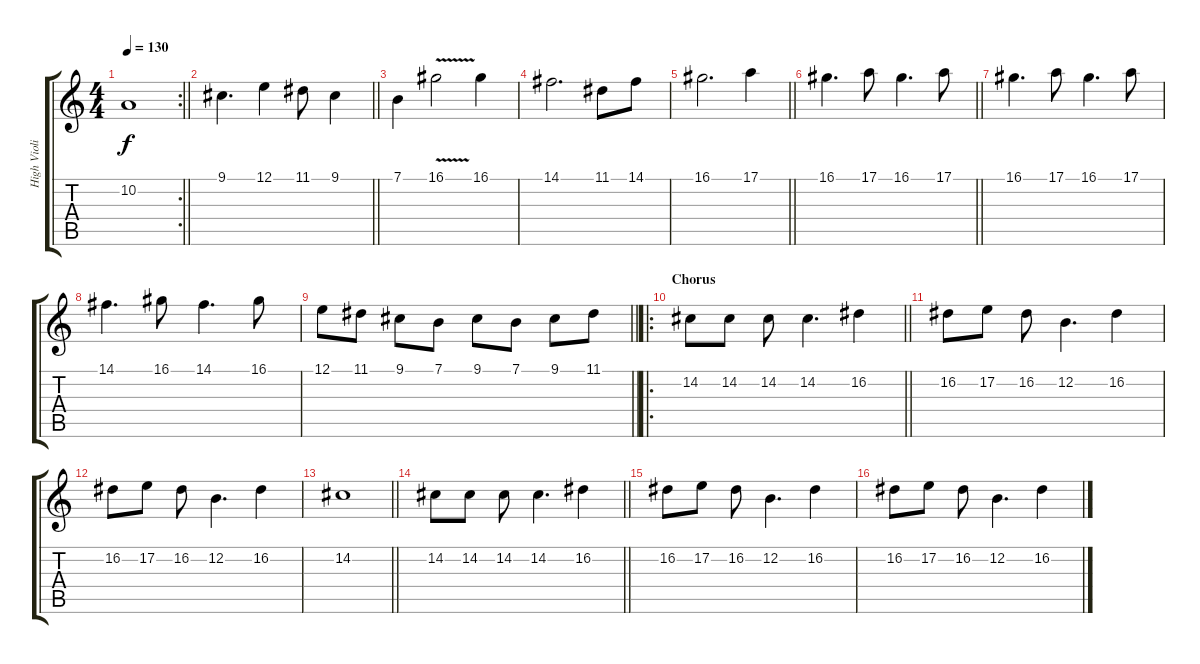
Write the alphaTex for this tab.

\track ("High Violin" "High Violi") {instrument violin}
\staff {score tabs}
\tuning (E4 B3 G3 D3 A2 E2) {hide}
\rc 2
\ts (4 4)
\tempo 130
\clef g2
\barLineRight lightlight
\ks c
10.2.1{dy f} |
\barLineRight lightlight
9.1.4{d} 12.1.4 11.1.8 9.1.4 |
7.1.4 16.1{v}.2 16.1.4 |
14.1.2{d} 11.1.8 14.1.8 |
\barLineRight lightlight
16.1.2{d} 17.1.4 |
\barLineRight lightlight
16.1.4{d} 17.1.8 16.1.4{d} 17.1.8 |
16.1.4{d} 17.1.8 16.1.4{d} 17.1.8 |
14.1.4{d} 16.1.8 14.1.4{d} 16.1.8 |
\barLineRight lightlight
12.1.8 11.1.8 9.1.8 7.1.8 9.1.8 7.1.8 9.1.8 11.1.8 |
\ro
\section ("" "Chorus")
\barLineRight lightlight
14.2.8 14.2.8 14.2.8 14.2.4{d} 16.2.4 |
16.2.8 17.2.8 16.2.8 12.2.4{d} 16.2.4 |
16.2.8 17.2.8 16.2.8 12.2.4{d} 16.2.4 |
\barLineRight lightlight
14.2.1 |
\barLineRight lightlight
14.2.8 14.2.8 14.2.8 14.2.4{d} 16.2.4 |
16.2.8 17.2.8 16.2.8 12.2.4{d} 16.2.4 |
16.2.8 17.2.8 16.2.8 12.2.4{d} 16.2.4
